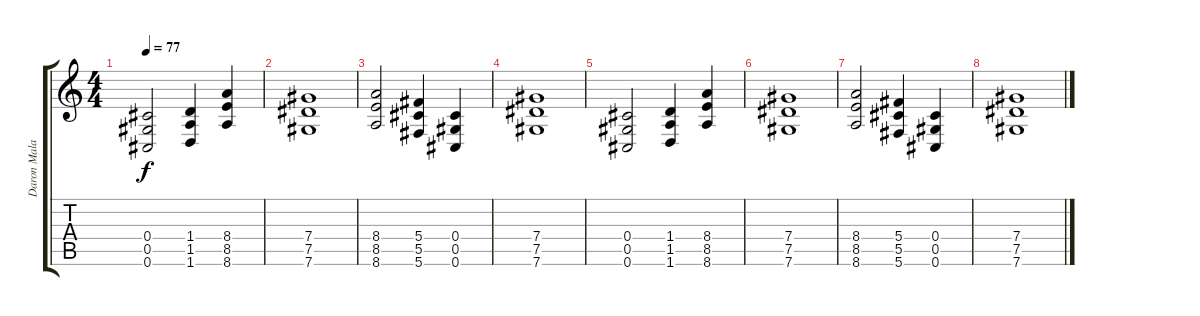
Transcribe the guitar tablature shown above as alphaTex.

\track ("Daron Malakian" "Daron Mala") {instrument electricguitarjazz}
\staff {score tabs}
\tuning (Eb4 Bb3 Gb3 Db3 Ab2 Db2) {hide}
\ts (4 4)
\tempo 77
\clef g2
\ks c
(0.4 0.5 0.6).2{dy f instrument distortionguitar} (1.4 1.5 1.6).4 (8.4 8.5 8.6).4 |
(7.4 7.5 7.6).1 |
(8.4 8.5 8.6).2 (5.4 5.5 5.6).4 (0.4 0.5 0.6).4 |
(7.4 7.5 7.6).1 |
(0.4 0.5 0.6).2{instrument distortionguitar} (1.4 1.5 1.6).4 (8.4 8.5 8.6).4 |
(7.4 7.5 7.6).1 |
(8.4 8.5 8.6).2 (5.4 5.5 5.6).4 (0.4 0.5 0.6).4 |
(7.4 7.5 7.6).1
